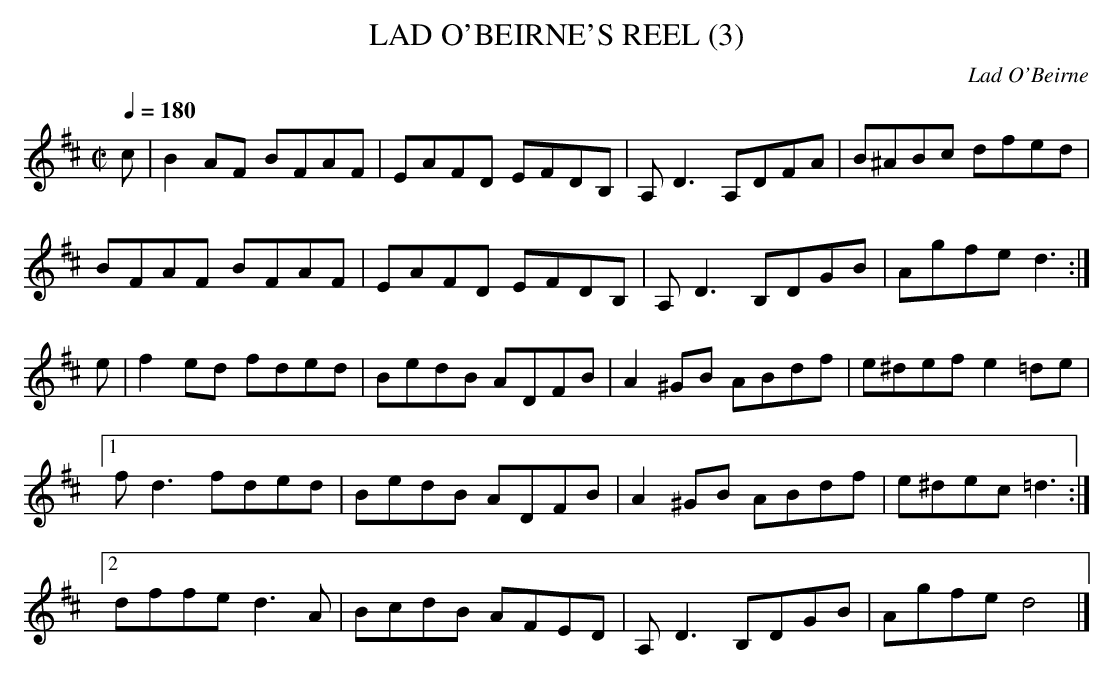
X:1
T:LAD O'BEIRNE'S REEL (3)
C:Lad O'Beirne
Q:1/4=180
M:C|
L:1/8
K:D % transposed from F
c|B2AF BFAF|EAFD EFDB,|A,D3 A,DFA|B^ABc dfed|
BFAF BFAF|EAFD EFDB,|A,D3 B,DGB|Agfe d3:|
e|f2ed fded|BedB ADFB|A2^GB ABdf|e^def e2=de|
[1 fd3 fded|BedB ADFB|A2^GB ABdf|e^dec =d3:|
[2 dffe d3A|BcdB AFED|A,D3 B,DGB|Agfe d4|]
